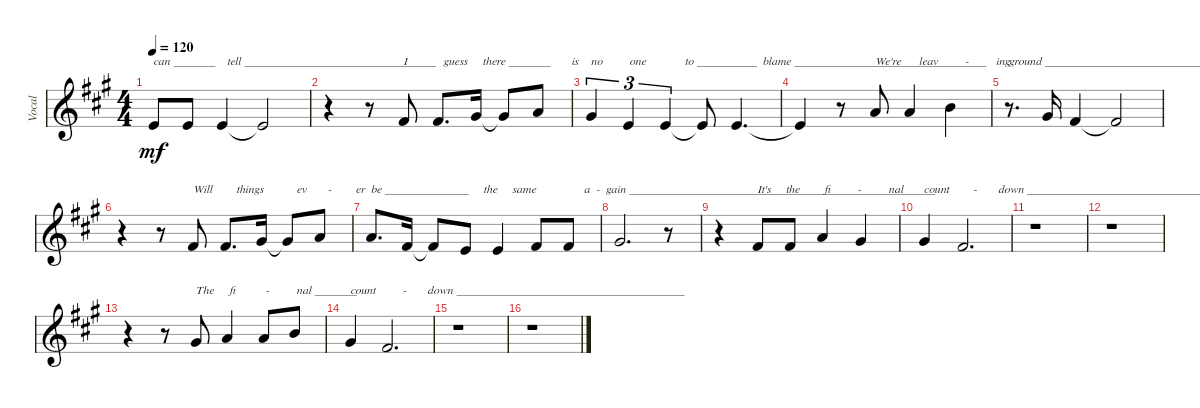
\track ("Vocal" "Vocal") {instrument synthbrass1}
\staff {score}
\tuning (E4 B3 G3 D3 A2 E2 B1) {hide}
\ts (4 4)
\tempo 120
\clef g2
\ks f#minor
0.1.8{txt "can _______    tell ________________________________" dy mf} 0.1.8 0.1.4 0.1{t}.2 |
r.4 r.8 2.1.8{txt "I            guess     there _______       is "} 2.1.8{d} 4.1.16 4.1{t}.8 5.1.8 |
4.1.4{tu (3 2) txt "no         one             to __________  blame ________________________________"} 0.1.4{tu (3 2)} 0.1.4{tu (3 2)} 0.1{t}.8 0.1.4{d} |
0.1{t}.4 r.8 5.1.8{txt "We're      leav         -         ing"} 5.1.4 7.1.4 |
r.8{d txt "ground ________________________________________"} 4.1.16 2.1.4 2.1{t}.2 |
r.4 r.8 2.1.8{txt "Will        things           ev       -        er "} 2.1.8{d} 4.1.16 4.1{t}.8 5.1.8 |
5.1.8{d txt "be ______________     the     same                a  -  gain ___________________________________________________"} 2.1.16 2.1{t}.8 0.1.8 0.1.4 2.1.8 2.1.8 |
4.1.2{d} r.8 |
r.4 2.1.8{txt "It's     the        fi         -         nal "} 2.1.8 5.1.4 4.1.4 |
4.1.4{txt "count        -       down ______________________________________"} 2.1.2{d} |
r.1 |
r.1 |
r.4 r.8 4.1.8{txt "The     fi          -         nal _______"} 5.1.4 5.1.8 7.1.8 |
4.1.4{txt "count         -       down ______________________________________"} 2.1.2{d} |
r.1 |
r.1
